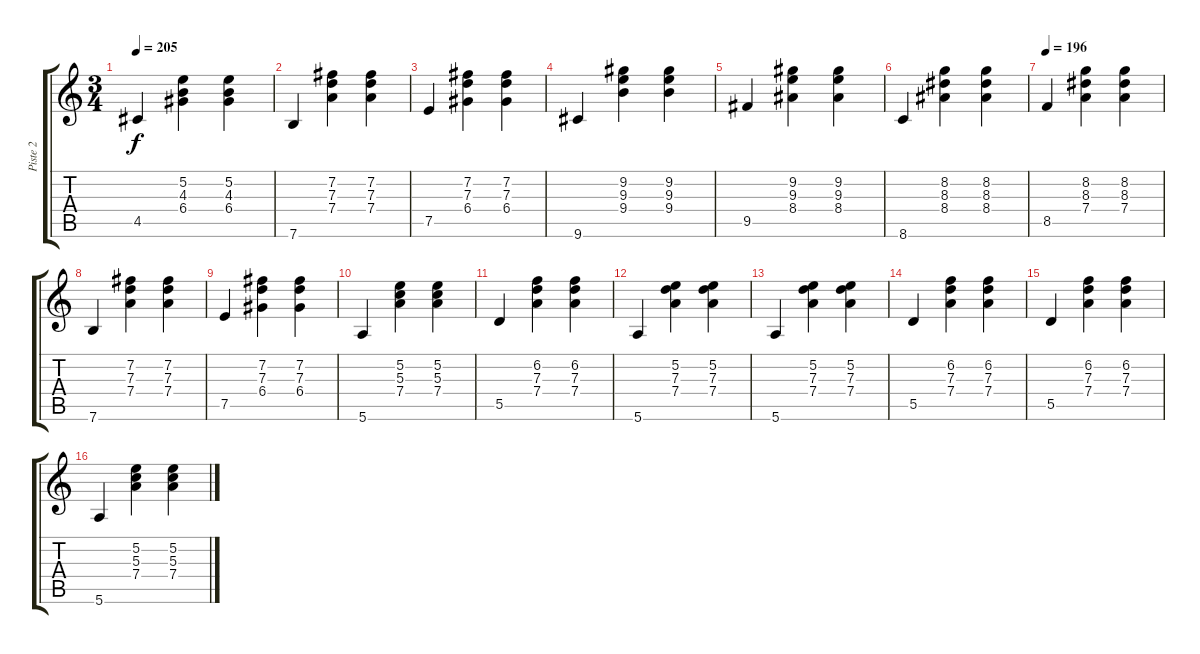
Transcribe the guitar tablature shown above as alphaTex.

\track ("Piste 2" "Piste 2") {instrument acousticguitarnylon}
\staff {score tabs}
\tuning (E4 B3 G3 D3 A2 E2) {hide}
\ts (3 4)
\tempo 205
\clef g2
\ks c
4.5.4{dy f} (5.2 4.3 6.4).4 (5.2 4.3 6.4).4 |
7.6.4 (7.2 7.3 7.4).4 (7.2 7.3 7.4).4 |
7.5.4 (7.2 7.3 6.4).4 (7.2 7.3 6.4).4 |
9.6.4 (9.2 9.3 9.4).4 (9.2 9.3 9.4).4 |
9.5.4 (9.2 9.3 8.4).4 (9.2 9.3 8.4).4 |
8.6.4 (8.2 8.3 8.4).4 (8.2 8.3 8.4).4 |
\tempo 196
8.5.4 (8.2 8.3 7.4).4 (8.2 8.3 7.4).4 |
7.6.4 (7.2 7.3 7.4).4 (7.2 7.3 7.4).4 |
7.5.4 (7.2 7.3 6.4).4 (7.2 7.3 6.4).4 |
5.6.4 (5.2 5.3 7.4).4 (5.2 5.3 7.4).4 |
5.5.4 (6.2 7.3 7.4).4 (6.2 7.3 7.4).4 |
5.6.4 (5.2 7.3 7.4).4 (5.2 7.3 7.4).4 |
5.6.4 (5.2 7.3 7.4).4 (5.2 7.3 7.4).4 |
5.5.4 (6.2 7.3 7.4).4 (6.2 7.3 7.4).4 |
5.5.4 (6.2 7.3 7.4).4 (6.2 7.3 7.4).4 |
5.6.4 (5.2 5.3 7.4).4 (5.2 5.3 7.4).4
